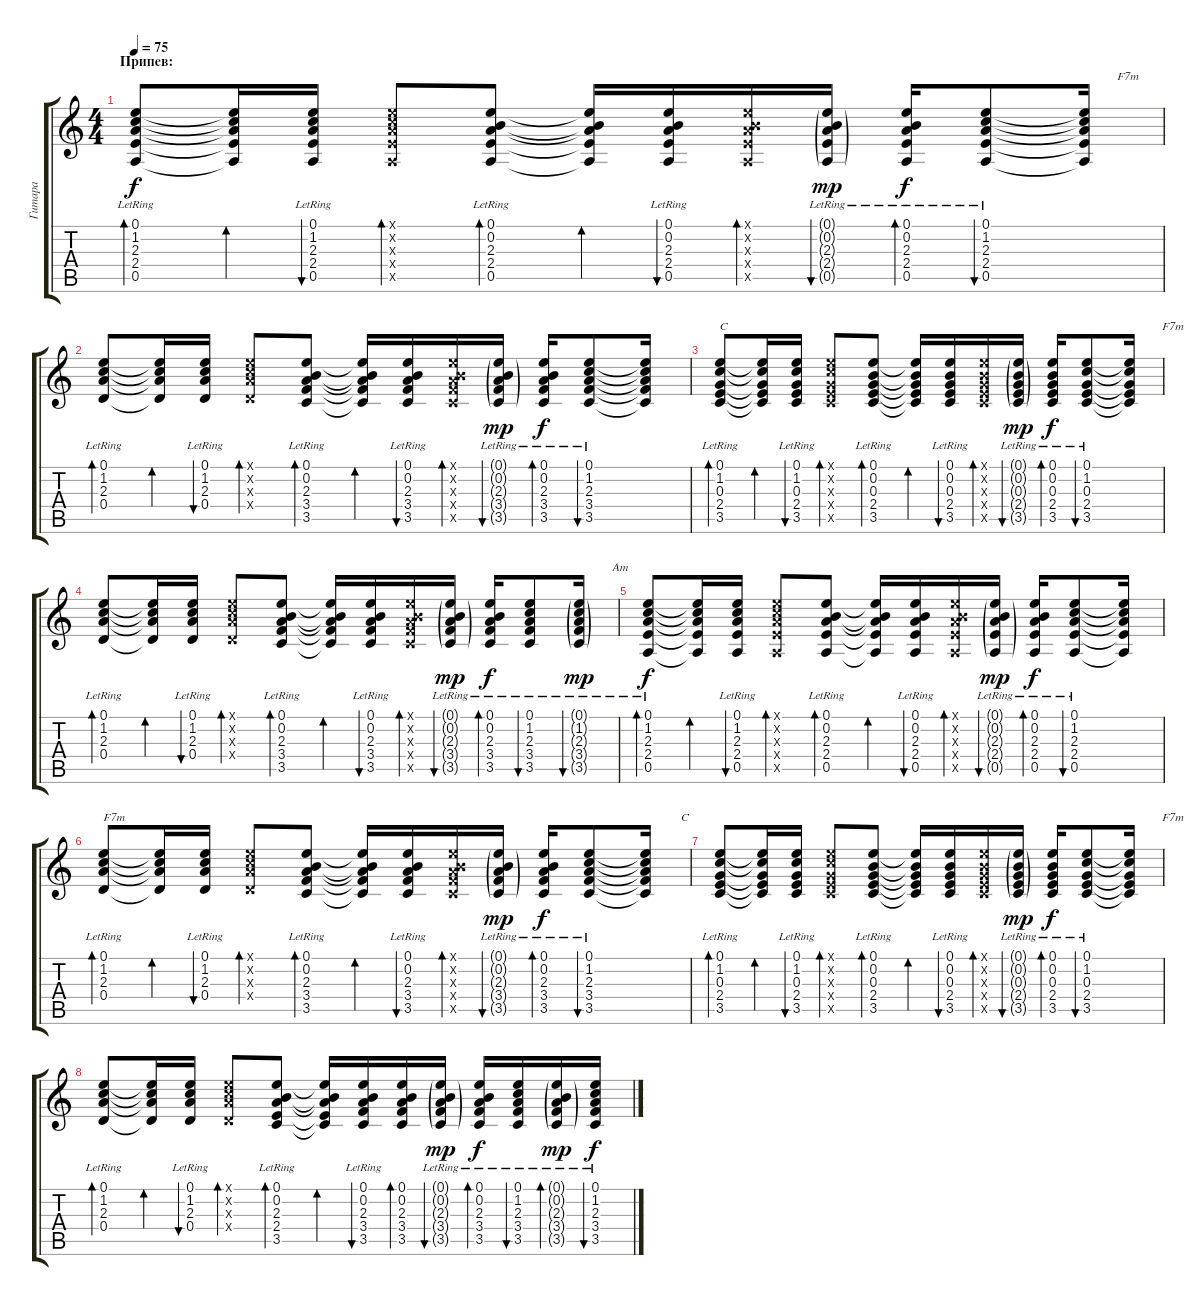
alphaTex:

\track ("Гитара" "Гитара") {instrument acousticguitarsteel}
\staff {score tabs}
\tuning (E4 B3 G3 D3 A2 E2) {hide}
\ts (4 4)
\section ("" "Припев:")
\tempo 75
\clef g2
\ks c
(0.1{lr} 1.2{lr} 2.3{lr} 2.4{lr} 0.5{lr}).8{bd 30 dy f} (0.1{t} 1.2{t} 2.3{t} 2.4{t} 0.5{t}).16{bd 30} (0.1{lr} 1.2{lr} 2.3{lr} 2.4{lr} 0.5{lr}).16{bu 30} (0.1{x} 1.2{x} 2.3{x} 2.4{x} 0.5{x}).8{bd 30} (0.1{lr} 0.2{lr} 2.3{lr} 2.4{lr} 0.5{lr}).8{bd 30} (0.1{t} 0.2{t} 2.3{t} 2.4{t} 0.5{t}).16{bd 30} (0.1{lr} 0.2{lr} 2.3{lr} 2.4{lr} 0.5{lr}).16{bu 30} (0.1{x} 0.2{x} 2.3{x} 2.4{x} 0.5{x}).16{bd 30} (0.1{g lr} 0.2{g lr} 2.3{g lr} 2.4{g lr} 0.5{g lr}).16{bu 30 dy mp} (0.1{lr} 0.2{lr} 2.3{lr} 2.4{lr} 0.5{lr}).16{bd 30 dy f} (0.1{lr} 1.2{lr} 2.3{lr} 2.4{lr} 0.5{lr}).8{bu 30} (0.1{t} 1.2{t} 2.3{t} 2.4{t} 0.5{t}).16{txt "           F7m"} |
(0.1{lr} 1.2{lr} 2.3{lr} 0.4{lr}).8{bd 30} (0.1{t} 1.2{t} 2.3{t} 0.4{t}).16{bd 30} (0.1{lr} 1.2{lr} 2.3{lr} 0.4{lr}).16{bu 30} (0.1{x} 1.2{x} 2.3{x} 0.4{x}).8{bd 30} (0.1{lr} 0.2{lr} 2.3{lr} 3.4{lr} 3.5{lr}).8{bd 30} (0.1{t} 0.2{t} 2.3{t} 3.4{t} 3.5{t}).16{bd 30} (0.1{lr} 0.2{lr} 2.3{lr} 3.4{lr} 3.5{lr}).16{bu 30} (0.1{x} 0.2{x} 2.3{x} 3.4{x} 3.5{x}).16{bd 30} (0.1{g lr} 0.2{g lr} 2.3{g lr} 3.4{g lr} 3.5{g lr}).16{bu 30 dy mp} (0.1{lr} 0.2{lr} 2.3{lr} 3.4{lr} 3.5{lr}).16{bd 30 dy f} (0.1{lr} 1.2{lr} 2.3{lr} 3.4{lr} 3.5{lr}).8{bu 30} (0.1{t} 1.2{t} 2.3{t} 3.4{t} 3.5{t}).16 |
(0.1{lr} 1.2{lr} 0.3{lr} 2.4{lr} 3.5{lr}).8{bd 30 txt "C"} (0.1{t} 1.2{t} 0.3{t} 2.4{t} 3.5{t}).16{bd 30} (0.1{lr} 1.2{lr} 0.3{lr} 2.4{lr} 3.5{lr}).16{bu 30} (0.1{x} 1.2{x} 0.3{x} 2.4{x} 3.5{x}).8{bd 30} (0.1{lr} 0.2{lr} 0.3{lr} 2.4{lr} 3.5{lr}).8{bd 30} (0.1{t} 0.2{t} 0.3{t} 2.4{t} 3.5{t}).16{bd 30} (0.1{lr} 0.2{lr} 0.3{lr} 2.4{lr} 3.5{lr}).16{bu 30} (0.1{x} 0.2{x} 0.3{x} 2.4{x} 3.5{x}).16{bd 30} (0.1{g lr} 0.2{g lr} 0.3{g lr} 2.4{g lr} 3.5{g lr}).16{bu 30 dy mp} (0.1{lr} 0.2{lr} 0.3{lr} 2.4{lr} 3.5{lr}).16{bd 30 dy f} (0.1{lr} 1.2{lr} 0.3{lr} 2.4{lr} 3.5{lr}).8{bu 30} (0.1{t} 1.2{t} 0.3{t} 2.4{t} 3.5{t}).16{txt "           F7m"} |
(0.1{lr} 1.2{lr} 2.3{lr} 0.4{lr}).8{bd 30} (0.1{t} 1.2{t} 2.3{t} 0.4{t}).16{bd 30} (0.1{lr} 1.2{lr} 2.3{lr} 0.4{lr}).16{bu 30} (0.1{x} 1.2{x} 2.3{x} 0.4{x}).8{bd 30} (0.1{lr} 0.2{lr} 2.3{lr} 3.4{lr} 3.5{lr}).8{bd 30} (0.1{t} 0.2{t} 2.3{t} 3.4{t} 3.5{t}).16{bd 30} (0.1{lr} 0.2{lr} 2.3{lr} 3.4{lr} 3.5{lr}).16{bu 30} (0.1{x} 0.2{x} 2.3{x} 3.4{x} 3.5{x}).16{bd 30} (0.1{g lr} 0.2{g lr} 2.3{g lr} 3.4{g lr} 3.5{g lr}).16{bu 30 dy mp} (0.1{lr} 0.2{lr} 2.3{lr} 3.4{lr} 3.5{lr}).16{bd 30 dy f} (0.1{lr} 1.2{lr} 2.3{lr} 3.4{lr} 3.5{lr}).8{bu 30} (0.1{g lr} 1.2{g lr} 2.3{g lr} 3.4{g lr} 3.5{g lr}).16{bu 30 txt "           Am" dy mp} |
(0.1{lr} 1.2{lr} 2.3{lr} 2.4{lr} 0.5{lr}).8{bd 30 dy f} (0.1{t} 1.2{t} 2.3{t} 2.4{t} 0.5{t}).16{bd 30} (0.1{lr} 1.2{lr} 2.3{lr} 2.4{lr} 0.5{lr}).16{bu 30} (0.1{x} 1.2{x} 2.3{x} 2.4{x} 0.5{x}).8{bd 30} (0.1{lr} 0.2{lr} 2.3{lr} 2.4{lr} 0.5{lr}).8{bd 30} (0.1{t} 0.2{t} 2.3{t} 2.4{t} 0.5{t}).16{bd 30} (0.1{lr} 0.2{lr} 2.3{lr} 2.4{lr} 0.5{lr}).16{bu 30} (0.1{x} 0.2{x} 2.3{x} 2.4{x} 0.5{x}).16{bd 30} (0.1{g lr} 0.2{g lr} 2.3{g lr} 2.4{g lr} 0.5{g lr}).16{bu 30 dy mp} (0.1{lr} 0.2{lr} 2.3{lr} 2.4{lr} 0.5{lr}).16{bd 30 dy f} (0.1{lr} 1.2{lr} 2.3{lr} 2.4{lr} 0.5{lr}).8{bu 30} (0.1{t} 1.2{t} 2.3{t} 2.4{t} 0.5{t}).16 |
(0.1{lr} 1.2{lr} 2.3{lr} 0.4{lr}).8{bd 30 txt "F7m"} (0.1{t} 1.2{t} 2.3{t} 0.4{t}).16{bd 30} (0.1{lr} 1.2{lr} 2.3{lr} 0.4{lr}).16{bu 30} (0.1{x} 1.2{x} 2.3{x} 0.4{x}).8{bd 30} (0.1{lr} 0.2{lr} 2.3{lr} 3.4{lr} 3.5{lr}).8{bd 30} (0.1{t} 0.2{t} 2.3{t} 3.4{t} 3.5{t}).16{bd 30} (0.1{lr} 0.2{lr} 2.3{lr} 3.4{lr} 3.5{lr}).16{bu 30} (0.1{x} 0.2{x} 2.3{x} 3.4{x} 3.5{x}).16{bd 30} (0.1{g lr} 0.2{g lr} 2.3{g lr} 3.4{g lr} 3.5{g lr}).16{bu 30 dy mp} (0.1{lr} 0.2{lr} 2.3{lr} 3.4{lr} 3.5{lr}).16{bd 30 dy f} (0.1{lr} 1.2{lr} 2.3{lr} 3.4{lr} 3.5{lr}).8{bu 30} (0.1{t} 1.2{t} 2.3{t} 3.4{t} 3.5{t}).16{txt "            C"} |
(0.1{lr} 1.2{lr} 0.3{lr} 2.4{lr} 3.5{lr}).8{bd 30} (0.1{t} 1.2{t} 0.3{t} 2.4{t} 3.5{t}).16{bd 30} (0.1{lr} 1.2{lr} 0.3{lr} 2.4{lr} 3.5{lr}).16{bu 30} (0.1{x} 1.2{x} 0.3{x} 2.4{x} 3.5{x}).8{bd 30} (0.1{lr} 0.2{lr} 0.3{lr} 2.4{lr} 3.5{lr}).8{bd 30} (0.1{t} 0.2{t} 0.3{t} 2.4{t} 3.5{t}).16{bd 30} (0.1{lr} 0.2{lr} 0.3{lr} 2.4{lr} 3.5{lr}).16{bu 30} (0.1{x} 0.2{x} 0.3{x} 2.4{x} 3.5{x}).16{bd 30} (0.1{g lr} 0.2{g lr} 0.3{g lr} 2.4{g lr} 3.5{g lr}).16{bu 30 dy mp} (0.1{lr} 0.2{lr} 0.3{lr} 2.4{lr} 3.5{lr}).16{bd 30 dy f} (0.1{lr} 1.2{lr} 0.3{lr} 2.4{lr} 3.5{lr}).8{bu 30} (0.1{t} 1.2{t} 0.3{t} 2.4{t} 3.5{t}).16{txt "           F7m"} |
(0.1{lr} 1.2{lr} 2.3{lr} 0.4{lr}).8{bd 30} (0.1{t} 1.2{t} 2.3{t} 0.4{t}).16{bd 30} (0.1{lr} 1.2{lr} 2.3{lr} 0.4{lr}).16{bu 30} (0.1{x} 1.2{x} 2.3{x} 0.4{x}).8{bd 30} (0.1{lr} 0.2{lr} 2.3{lr} 2.4{lr} 3.5{lr}).8{bd 30} (0.1{t} 0.2{t} 2.3{t} 2.4{t} 3.5{t}).16{bd 30} (0.1{lr} 0.2{lr} 2.3{lr} 3.4{lr} 3.5{lr}).16{bu 30} (0.1 0.2 2.3 3.4 3.5).16{bd 30} (0.1{g lr} 0.2{g lr} 2.3{g lr} 3.4{g lr} 3.5{g lr}).16{bu 30 dy mp} (0.1{lr} 0.2{lr} 2.3{lr} 3.4{lr} 3.5{lr}).16{bd 30 dy f} (0.1{lr} 1.2{lr} 2.3{lr} 3.4{lr} 3.5{lr}).16{bu 30} (0.1{g lr} 0.2{g lr} 2.3{g lr} 3.4{g lr} 3.5{g lr}).16{bd 30 dy mp} (0.1{lr} 1.2{lr} 2.3{lr} 3.4{lr} 3.5{lr}).16{bu 30 dy f}
